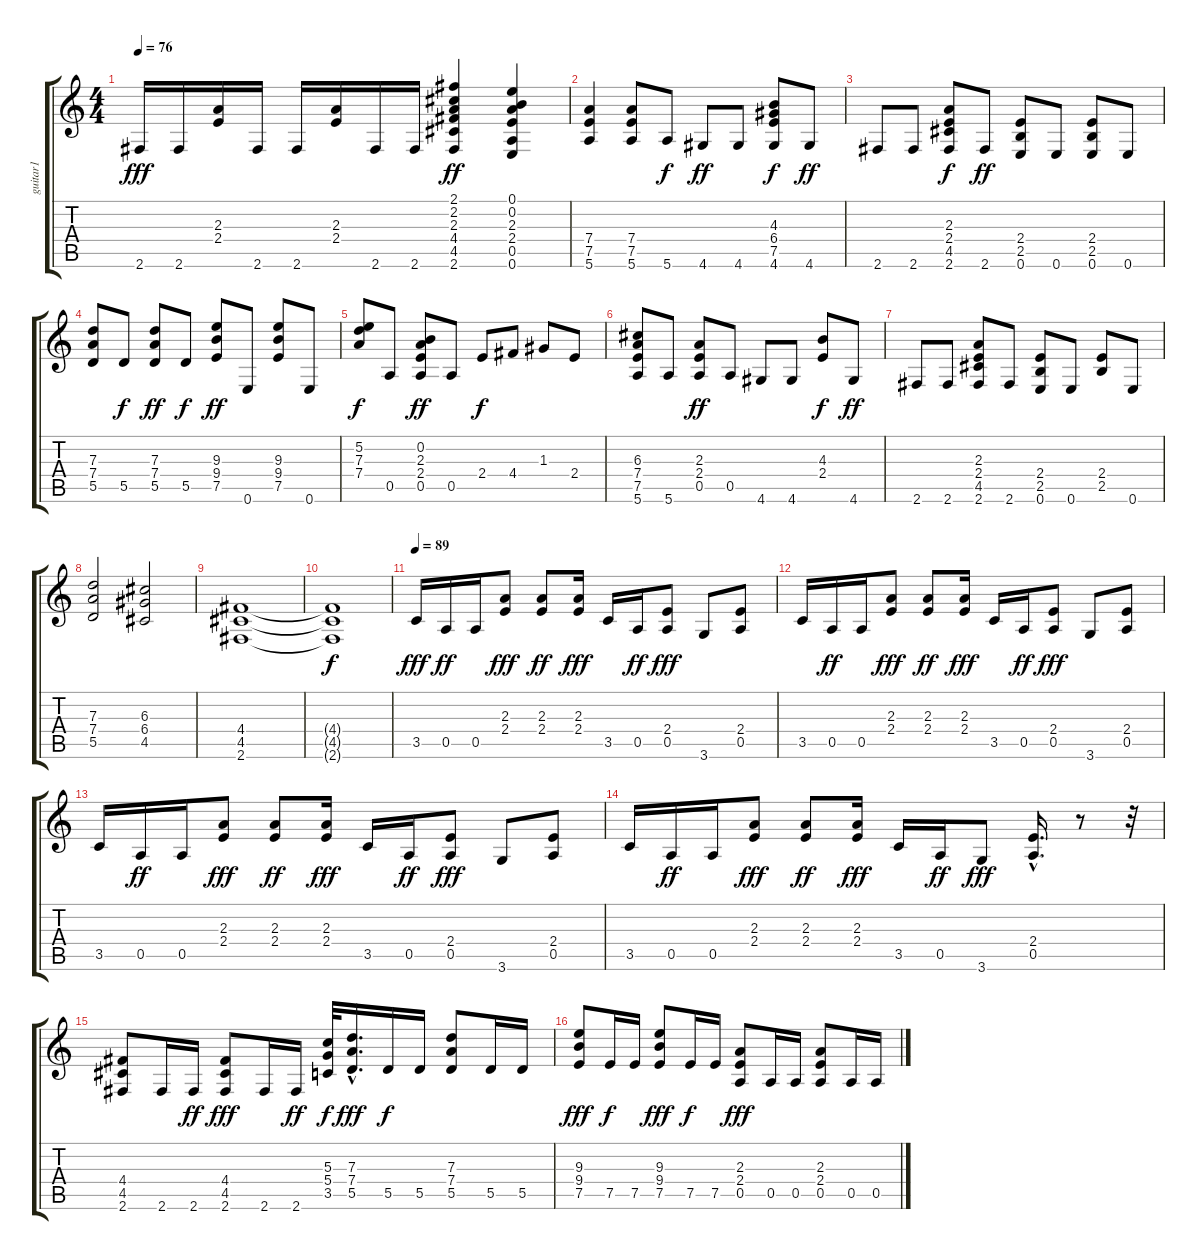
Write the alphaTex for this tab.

\track ("guitar1" "guitar1") {instrument distortionguitar}
\staff {score tabs}
\tuning (E4 B3 G3 D3 A2 E2) {hide}
\ts (4 4)
\tempo 76
\clef g2
\ks c
2.6.16{dy fff} 2.6.16 (2.3 2.4).16 2.6.16 2.6.16 (2.3 2.4).16 2.6.16 2.6.16 (2.1 2.2 2.3 4.4 4.5 2.6).4{dy ff} (0.1 0.2 2.3 2.4 0.5 0.6).4 |
(7.4 7.5 5.6).4 (7.4 7.5 5.6).8 5.6.8{dy f} 4.6.8{dy ff} 4.6.8 (4.3 6.4 7.5 4.6).8{dy f} 4.6.8{dy ff} |
2.6.8 2.6.8 (2.3 2.4 4.5 2.6).8{dy f} 2.6.8{dy ff} (2.4 2.5 0.6).8 0.6.8 (2.4 2.5 0.6).8 0.6.8 |
(7.3 7.4 5.5).8 5.5.8{dy f} (7.3 7.4 5.5).8{dy ff} 5.5.8{dy f} (9.3 9.4 7.5).8{dy ff} 0.6.8 (9.3 9.4 7.5).8 0.6.8 |
(5.2 7.3 7.4).8{dy f} 0.5.8 (0.2 2.3 2.4 0.5).8{dy ff} 0.5.8 2.4.8{dy f} 4.4.8 1.3.8 2.4.8 |
(6.3 7.4 7.5 5.6).8 5.6.8 (2.3 2.4 0.5).8{dy ff} 0.5.8 4.6.8 4.6.8 (4.3 2.4).8{dy f} 4.6.8{dy ff} |
2.6.8 2.6.8 (2.3 2.4 4.5 2.6).8 2.6.8 (2.4 2.5 0.6).8 0.6.8 (2.4 2.5).8 0.6.8 |
(7.3 7.4 5.5).2 (6.3 6.4 4.5).2 |
(4.4 4.5 2.6).1 |
(4.4{t} 4.5{t} 2.6{t}).1{dy f} |
\tempo 89
3.5.16{dy fff} 0.5.16{dy ff} 0.5.16 (2.3 2.4).8{dy fff} (2.3 2.4).8{dy ff} (2.3 2.4).16{dy fff} 3.5.16 0.5.16{dy ff} (2.4 0.5).8{dy fff} 3.6.8 (2.4 0.5).8 |
3.5.16 0.5.16{dy ff} 0.5.16 (2.3 2.4).8{dy fff} (2.3 2.4).8{dy ff} (2.3 2.4).16{dy fff} 3.5.16 0.5.16{dy ff} (2.4 0.5).8{dy fff} 3.6.8 (2.4 0.5).8 |
3.5.16 0.5.16{dy ff} 0.5.16 (2.3 2.4).8{dy fff} (2.3 2.4).8{dy ff} (2.3 2.4).16{dy fff} 3.5.16 0.5.16{dy ff} (2.4 0.5).8{dy fff} 3.6.8 (2.4 0.5).8 |
3.5.16 0.5.16{dy ff} 0.5.16 (2.3 2.4).8{dy fff} (2.3 2.4).8{dy ff} (2.3 2.4).16{dy fff} 3.5.16 0.5.16{dy ff} 3.6.8{dy fff} (2.4 0.5{hac}).16{d} r.8 r.32 |
(4.4 4.5 2.6).8 2.6.16 2.6.16{dy ff} (4.4 4.5 2.6).8{dy fff} 2.6.16 2.6.16{dy ff} (5.3 5.4 3.5).32{dy f} (7.3{hac} 7.4{hac} 5.5{hac}).16{d dy fff} 5.5.16{dy f} 5.5.16 (7.3 7.4 5.5).8 5.5.16 5.5.16 |
(9.3 9.4 7.5).8{dy fff} 7.5.16{dy f} 7.5.16 (9.3 9.4 7.5).8{dy fff} 7.5.16{dy f} 7.5.16 (2.3 2.4 0.5).8{dy fff} 0.5.16 0.5.16 (2.3 2.4 0.5).8 0.5.16 0.5.16
